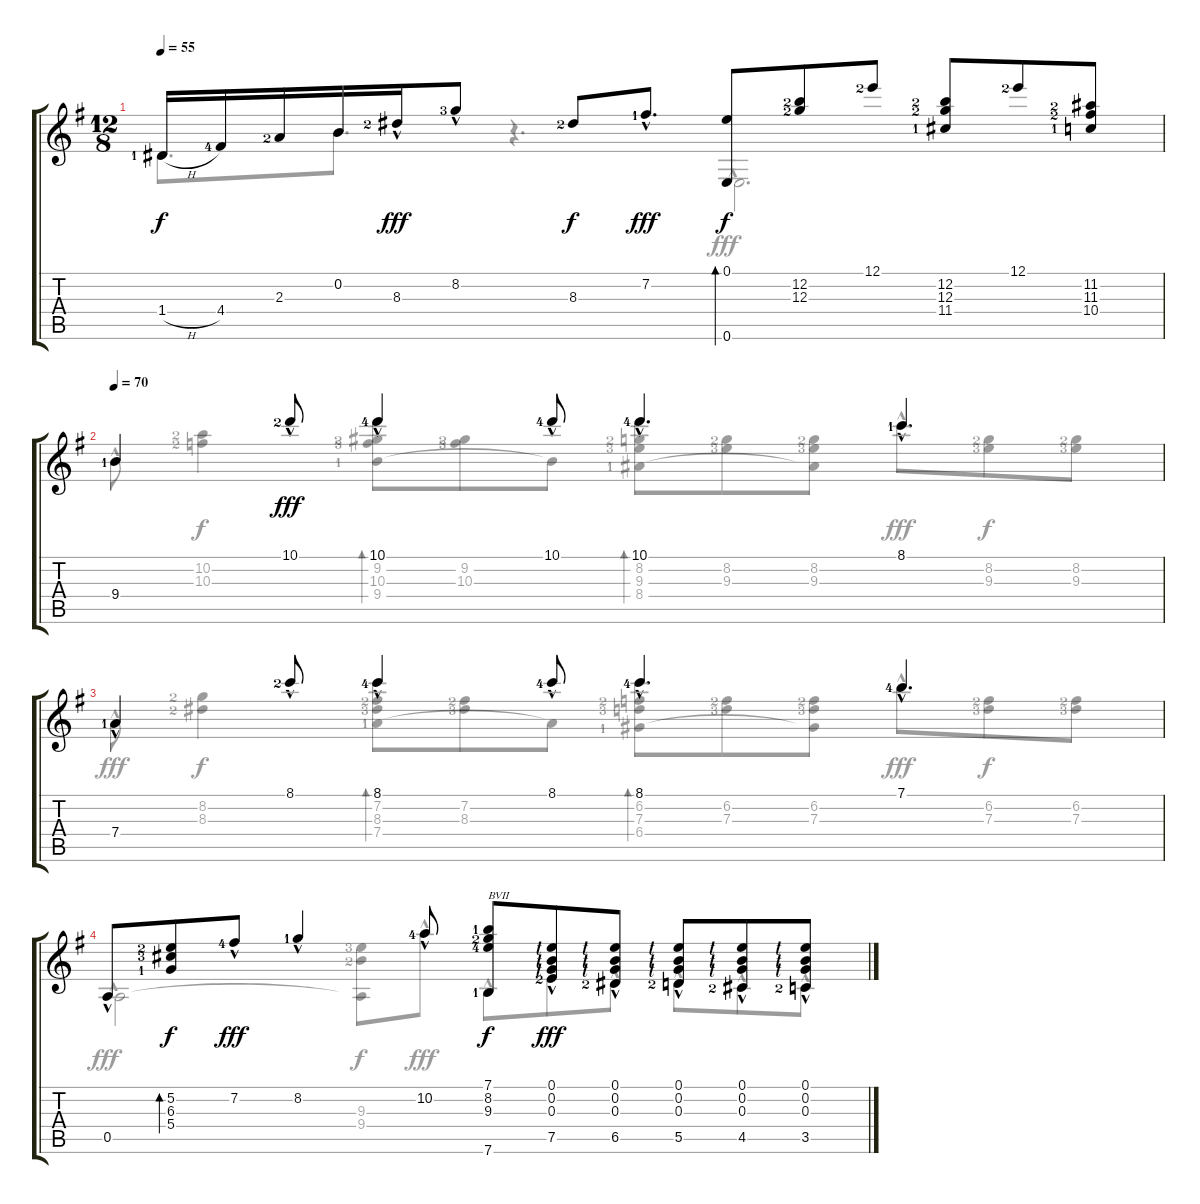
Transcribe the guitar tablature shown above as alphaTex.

\track "" {instrument acousticguitarnylon}
\staff {score tabs}
\tuning (E4 B3 G3 D3 A2 E2) {hide}
\voice
\ts (12 8)
\tempo 55
\clef g2
\ks eminor
1.4{h lf 2}.16{dy f} 4.4{lf 5}.16 2.3{lf 3}.16 0.2.16 8.3{hac lf 3}.16{dy fff} 8.2{hac lf 4}.8 8.3{lf 3}.8{dy f} 7.2{hac lf 2}.8{d dy fff} (0.1 0.6).8{bd 480 dy f} (12.2{lf 3} 12.3{lf 3}).8{txt ""} 12.1{lf 3}.8 (12.2{lf 3} 12.3{lf 3} 11.4{lf 2}).8{txt ""} 12.1{lf 3}.8 (11.2{lf 3} 11.3{lf 3} 10.4{lf 2}).8{txt ""} |
\tempo 70
9.4{lf 2}.4{txt ""} 10.1{hac lf 3}.8{dy fff} 10.1{hac lf 5}.4 10.1{hac lf 5}.8 10.1{hac lf 5}.4{d} 8.1{hac lf 2}.4{d} |
7.4{hac lf 2}.4{txt ""} 8.1{hac lf 3}.8 8.1{hac lf 5}.4 8.1{hac lf 5}.8 8.1{hac lf 5}.4{d} 7.1{hac lf 5}.4{d} |
0.5{hac}.8 (5.2{lf 3} 6.3{lf 4} 5.4{lf 2}).8{bd 480 dy f} 7.2{hac lf 5}.8{dy fff} 8.2{hac lf 2}.4 10.2{hac lf 5}.8 (7.1{lf 2} 8.2{lf 3} 9.3{lf 5} 7.6{lf 2}).8{txt "BVII" dy f} (0.1{lf 1} 0.2{lf 1} 0.3{lf 1} 7.5{hac lf 3}).8{dy fff} (0.1{lf 1} 0.2{lf 1} 0.3{lf 1} 6.5{hac lf 3}).8 (0.1{lf 1} 0.2{lf 1} 0.3{lf 1} 5.5{hac lf 3}).8 (0.1{lf 1} 0.2{lf 1} 0.3{lf 1} 4.5{hac lf 3}).8 (0.1{lf 1} 0.2{lf 1} 0.3{lf 1} 3.5{hac lf 3}).8
\voice
\clef g2
\ottava regular
\simile none
\ks eminor
1.4.8{d dy f} 0.2.8{d} r.4{d} 0.6{hac}.2{d dy fff} |
9.4{hac}.8 (10.2{lf 3} 10.3{lf 3}).4{dy f} (10.1 9.2{lf 3} 10.3{lf 4} 9.4{lf 2}).8{bd 480} (9.2{lf 3} 10.3{lf 4}).8 9.4{t}.8 (10.1 8.2{lf 3} 9.3{lf 4} 8.4{lf 2}).8{bd 480} (8.2{lf 3} 9.3{lf 4}).8 (8.2{lf 3} 9.3{lf 4} 8.4{t}).8 8.1{hac}.8{dy fff} (8.2{lf 3} 9.3{lf 4}).8{dy f} (8.2{lf 3} 9.3{lf 4}).8 |
7.4{hac}.8{dy fff} (8.2{lf 3} 8.3{lf 3}).4{dy f} (8.1 7.2{lf 3} 8.3{lf 4} 7.4{lf 2}).8{bd 480} (7.2{lf 3} 8.3{lf 4}).8 7.4{t}.8 (8.1 6.2{lf 3} 7.3{lf 4} 6.4{lf 2}).8{bd 480} (6.2{lf 3} 7.3{lf 4}).8 (6.2{lf 3} 7.3{lf 4} 6.4{t}).8 7.1{hac}.8{dy fff} (6.2{lf 3} 7.3{lf 4}).8{dy f} (6.2{lf 3} 7.3{lf 4}).8 |
0.5{hac}.2{dy fff} (9.3{lf 4} 9.4{lf 3} 0.5{t}).8{dy f} 10.2{hac}.8{dy fff} 7.6{hac}.8 7.5{hac}.8 6.5{hac}.8 5.5{hac}.8 4.5{hac}.8 3.5{hac}.8
